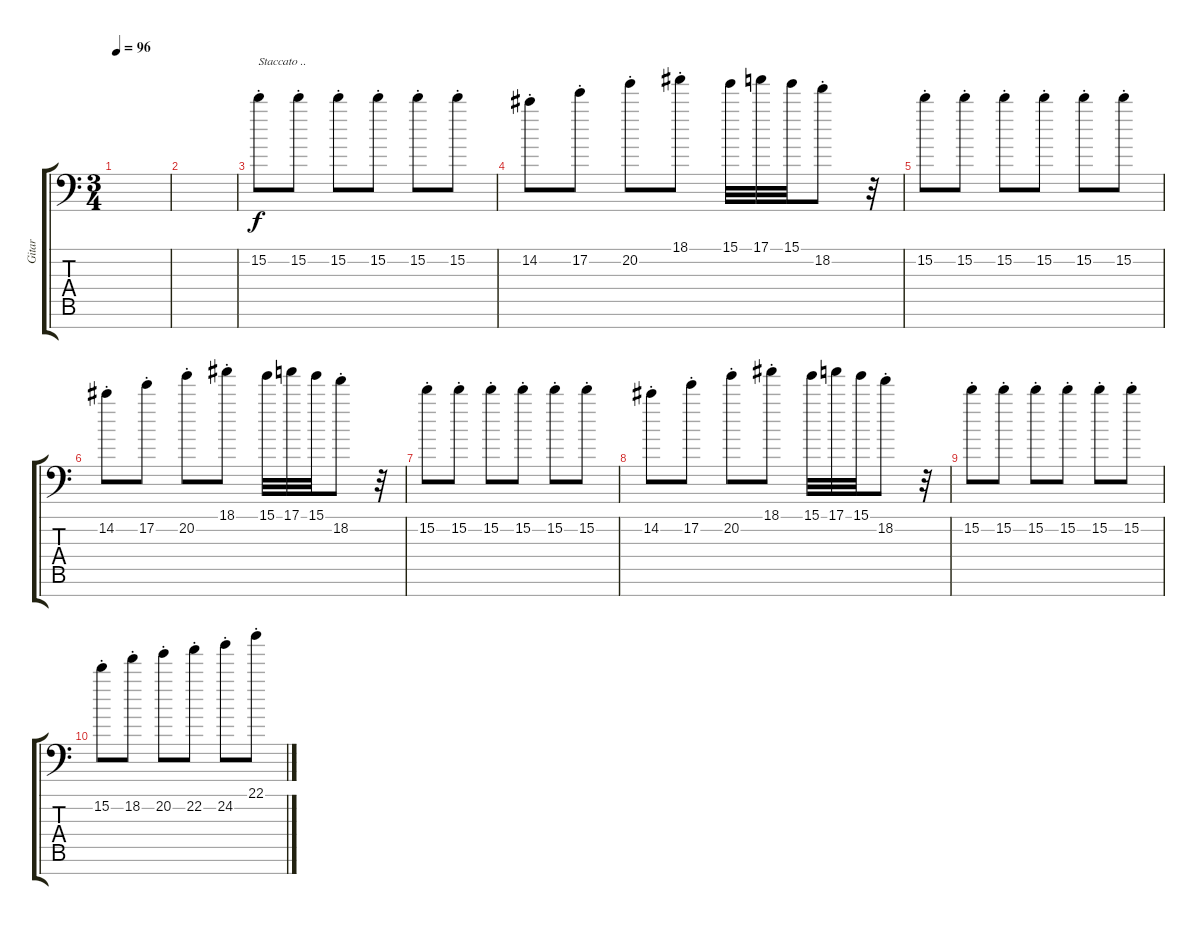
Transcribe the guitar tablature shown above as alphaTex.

\track ("Gitar " "Gitar ") {instrument distortionguitar}
\staff {score tabs}
\tuning (E4 B3 G3 D3 A2 E2 A1) {hide}
\ts (3 4)
\tempo 96
\clef f4
\ks c
|
|
15.2{st}.8{txt "Staccato .."} 15.2{st}.8 15.2{st}.8 15.2{st}.8 15.2{st}.8 15.2{st}.8 |
14.2{st}.8 17.2{st}.8 20.2{st}.8 18.1{st}.8 15.1.32 17.1.32 15.1.32 18.2{st}.8 r.32 |
15.2{st}.8 15.2{st}.8 15.2{st}.8 15.2{st}.8 15.2{st}.8 15.2{st}.8 |
14.2{st}.8 17.2{st}.8 20.2{st}.8 18.1{st}.8 15.1.32 17.1.32 15.1.32 18.2{st}.8 r.32 |
15.2{st}.8 15.2{st}.8 15.2{st}.8 15.2{st}.8 15.2{st}.8 15.2{st}.8 |
14.2{st}.8 17.2{st}.8 20.2{st}.8 18.1{st}.8 15.1.32 17.1.32 15.1.32 18.2{st}.8 r.32 |
15.2{st}.8 15.2{st}.8 15.2{st}.8 15.2{st}.8 15.2{st}.8 15.2{st}.8 |
15.2{st}.8 18.2{st}.8 20.2{st}.8 22.2{st}.8 24.2{st}.8 22.1{st}.8
